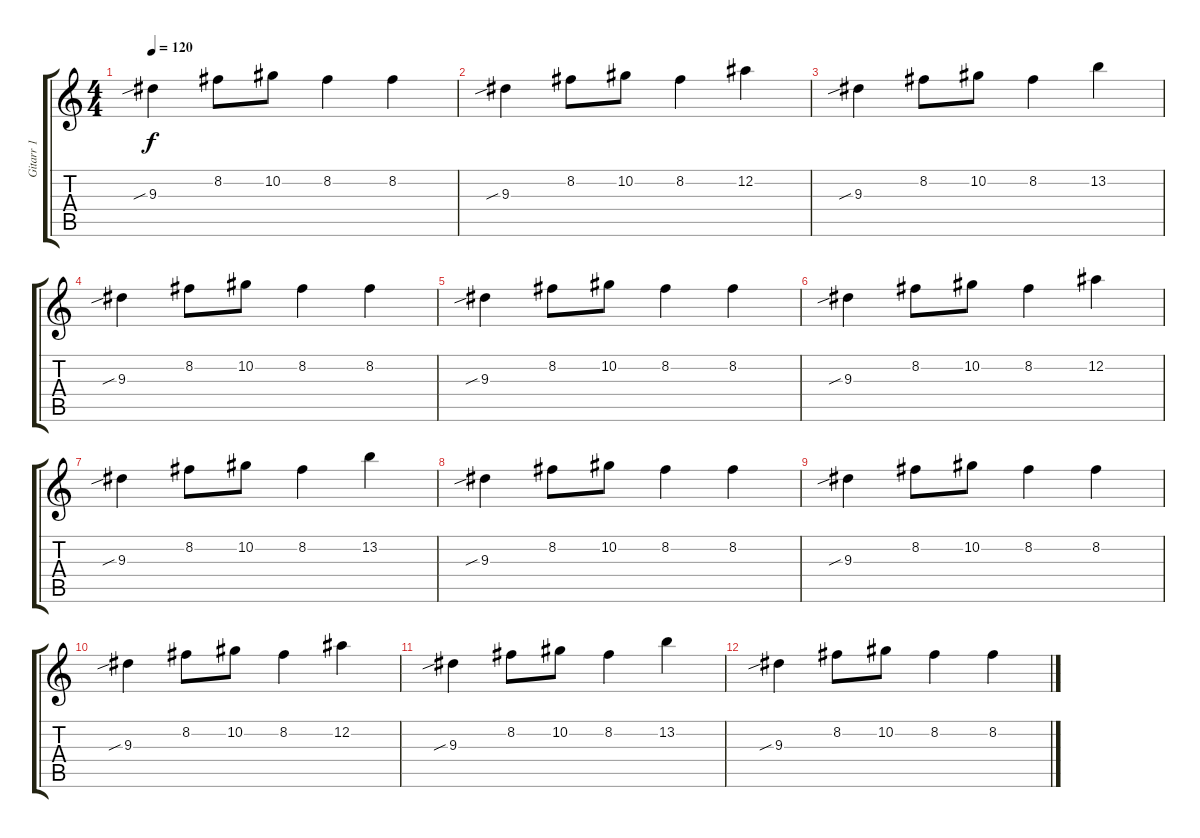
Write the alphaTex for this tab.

\track ("Gitarr 1" "Gitarr 1") {instrument acousticguitarsteel}
\staff {score tabs}
\tuning (Eb4 Bb3 Gb3 Db3 Ab2 Eb2) {hide}
\ts (4 4)
\tempo 120
\clef g2
\ks c
9.3{sib}.4{dy f} 8.2.8 10.2.8 8.2.4 8.2.4 |
9.3{sib}.4 8.2.8 10.2.8 8.2.4 12.2.4 |
9.3{sib}.4 8.2.8 10.2.8 8.2.4 13.2.4 |
9.3{sib}.4 8.2.8 10.2.8 8.2.4 8.2.4 |
9.3{sib}.4{volume 12} 8.2.8 10.2.8 8.2.4 8.2.4 |
9.3{sib}.4{volume 11} 8.2.8 10.2.8 8.2.4 12.2.4 |
9.3{sib}.4{volume 10} 8.2.8 10.2.8 8.2.4 13.2.4 |
9.3{sib}.4{volume 9} 8.2.8 10.2.8 8.2.4 8.2.4 |
9.3{sib}.4{volume 8} 8.2.8 10.2.8 8.2.4 8.2.4 |
9.3{sib}.4{volume 7} 8.2.8 10.2.8 8.2.4 12.2.4 |
9.3{sib}.4{volume 6} 8.2.8 10.2.8 8.2.4 13.2.4 |
9.3{sib}.4{volume 3} 8.2.8 10.2.8 8.2.4 8.2.4
